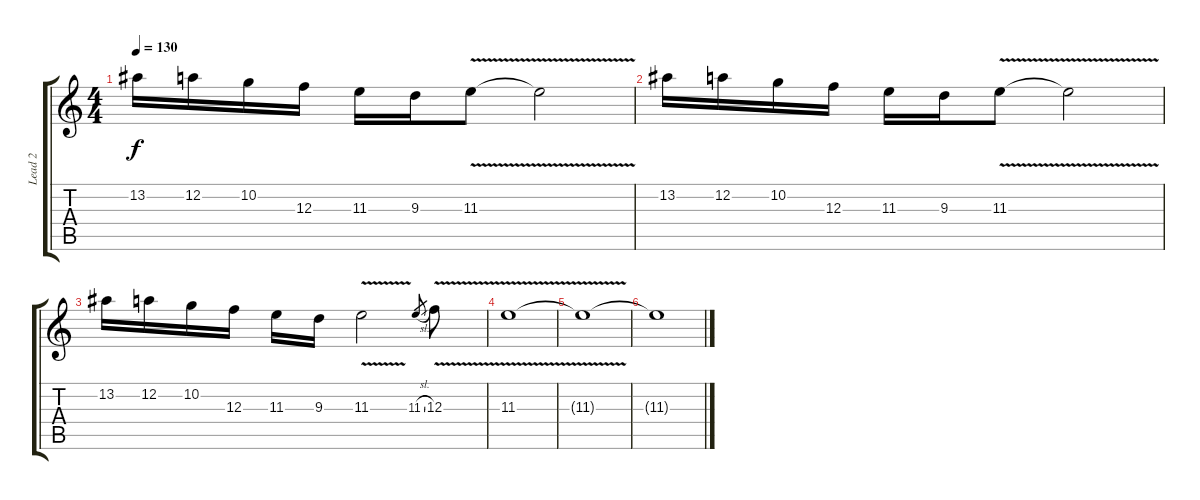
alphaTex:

\track ("Lead 2" "Lead 2") {instrument distortionguitar}
\staff {score tabs}
\tuning (D4 A3 F3 C3 G2 D2) {hide}
\ts (4 4)
\tempo 130
\clef g2
\ks c
13.2.16{dy f} 12.2.16 10.2.16 12.3.16 11.3.16 9.3.16 11.3{v}.8 11.3{t}.2 |
13.2.16 12.2.16 10.2.16 12.3.16 11.3.16 9.3.16 11.3{v}.8 11.3{t}.2 |
13.2.16 12.2.16 10.2.16 12.3.16 11.3.16 9.3.16 11.3{v}.2 11.3{sl}.8{gr} 12.3{v}.8 |
11.3{v}.1{volume 0} |
11.3{t}.1 |
11.3{t}.1
